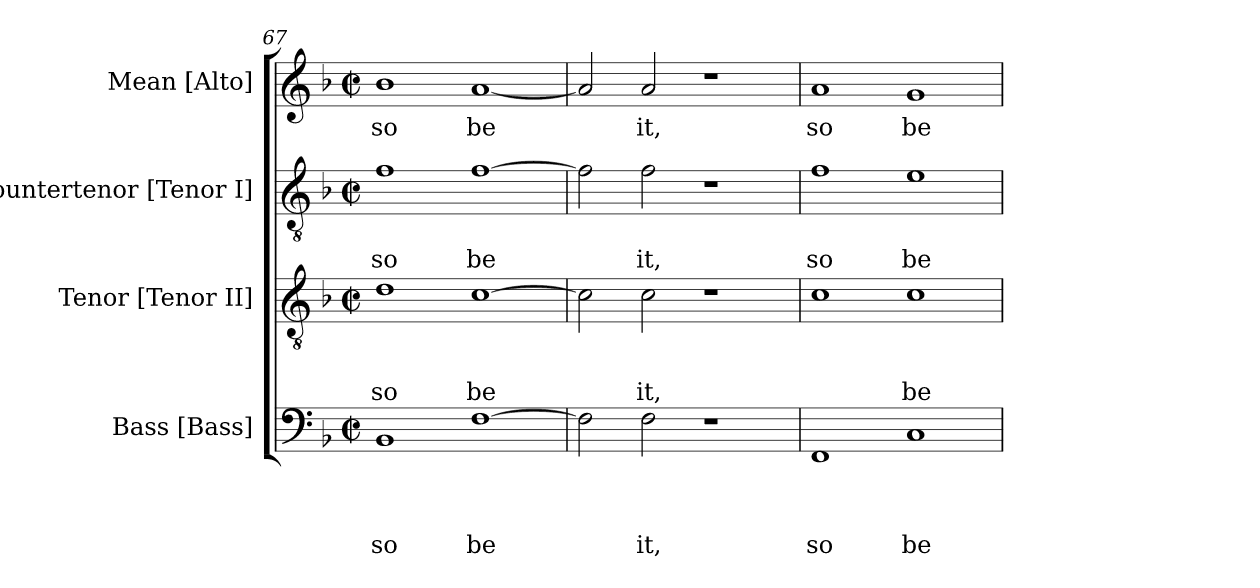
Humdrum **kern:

**kern	**text	**text	**text	**text	**kern	**text	**text	**text	**kern	**text	**text	**kern	**text
*part4	*part4	*part4	*part4	*part4	*part3	*part3	*part3	*part3	*part2	*part2	*part2	*part1	*part1
*staff4	*staff4	*staff4	*staff4	*staff4	*staff3	*staff3	*staff3	*staff3	*staff2	*staff2	*staff2	*staff1	*staff1
*I"Bass [Bass]	*	*	*	*	*I"Tenor [Tenor II]	*	*	*	*I"Countertenor [Tenor I]	*	*	*I"Mean [Alto]	*
*clefF4	*	*	*	*	*clefGv2	*	*	*	*clefGv2	*	*	*clefG2	*
*k[b-]	*	*	*	*	*k[b-]	*	*	*	*k[b-]	*	*	*k[b-]	*
*F:	*	*	*	*	*F:	*	*	*	*F:	*	*	*F:	*
*M2/2	*	*	*	*	*M2/2	*	*	*	*M2/2	*	*	*M2/2	*
*met(c|)	*	*	*	*	*met(c|)	*	*	*	*met(c|)	*	*	*met(c|)	*
=67	=67	=67	=67	=67	=67	=67	=67	=67	=67	=67	=67	=67	=67
!	!	!	!	!LO:LY:b	!	!	!	!LO:LY:b	!	!	!LO:LY:b	!	!LO:LY:b
1BB-	.	.	.	so	1d	.	.	so	1f	.	so	1b-	so
!	!	!	!	!LO:LY:b	!	!	!	!LO:LY:b	!	!	!LO:LY:b	!	!LO:LY:b
[>1F	.	.	.	be	[>1c	.	.	be	[>1f	.	be	[<1a	be
=68	=68	=68	=68	=68	=68	=68	=68	=68	=68	=68	=68	=68	=68
2F\]	.	.	.	.	2c\]	.	.	.	2f\]	.	.	2a/]	.
!	!	!	!	!LO:LY:b	!	!	!	!LO:LY:b	!	!	!LO:LY:b	!	!LO:LY:b
2F\	.	.	.	it,	2c\	.	.	it,	2f\	.	it,	2a/	it,
1r	.	.	.	.	1r	.	.	.	1r	.	.	1r	.
=69	=69	=69	=69	=69	=69	=69	=69	=69	=69	=69	=69	=69	=69
!	!	!	!	!LO:LY:b	!	!	!	!	!	!	!LO:LY:b	!	!LO:LY:b
1FF	.	.	.	so	1c	.	.	.	1f	.	so	1a	so
!	!	!	!	!LO:LY:b	!	!	!	!LO:LY:b	!	!	!LO:LY:b	!	!LO:LY:b
1C	.	.	.	be	1c	.	.	be	1e	.	be	1g	be
=	=	=	=	=	=	=	=	=	=	=	=	=	=
*-	*-	*-	*-	*-	*-	*-	*-	*-	*-	*-	*-	*-	*-
